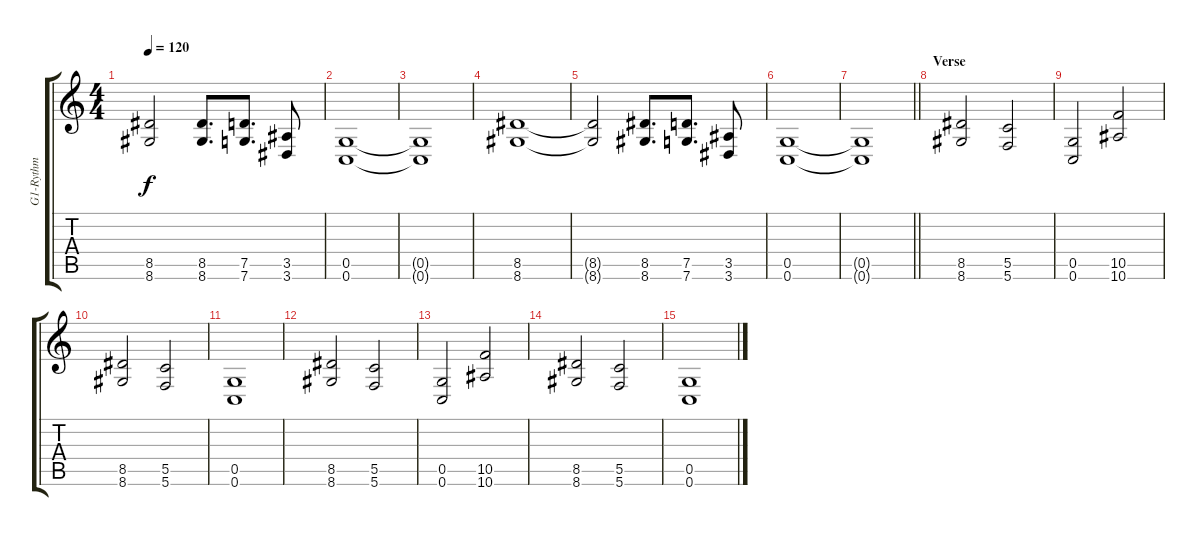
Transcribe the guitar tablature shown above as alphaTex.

\track ("G1-Rythm" "G1-Rythm") {instrument distortionguitar}
\staff {score tabs}
\tuning (D4 A3 F3 C3 G2 C2) {hide}
\ts (4 4)
\tempo 120
\clef g2
\ks c
(8.5{t} 8.6{t}).2{dy f} (8.5 8.6).8{d} (7.5 7.6).8{d} (3.5 3.6).8 |
(0.5 0.6).1 |
(0.5{t} 0.6{t}).1 |
(8.5 8.6).1 |
(8.5{t} 8.6{t}).2 (8.5 8.6).8{d} (7.5 7.6).8{d} (3.5 3.6).8 |
(0.5 0.6).1 |
\barLineRight lightlight
(0.5{t} 0.6{t}).1 |
\section ("" "Verse")
(8.5 8.6).2 (5.5 5.6).2 |
(0.5 0.6).2 (10.5 10.6).2 |
(8.5 8.6).2 (5.5 5.6).2 |
(0.5 0.6).1 |
(8.5 8.6).2 (5.5 5.6).2 |
(0.5 0.6).2 (10.5 10.6).2 |
(8.5 8.6).2 (5.5 5.6).2 |
(0.5 0.6).1
